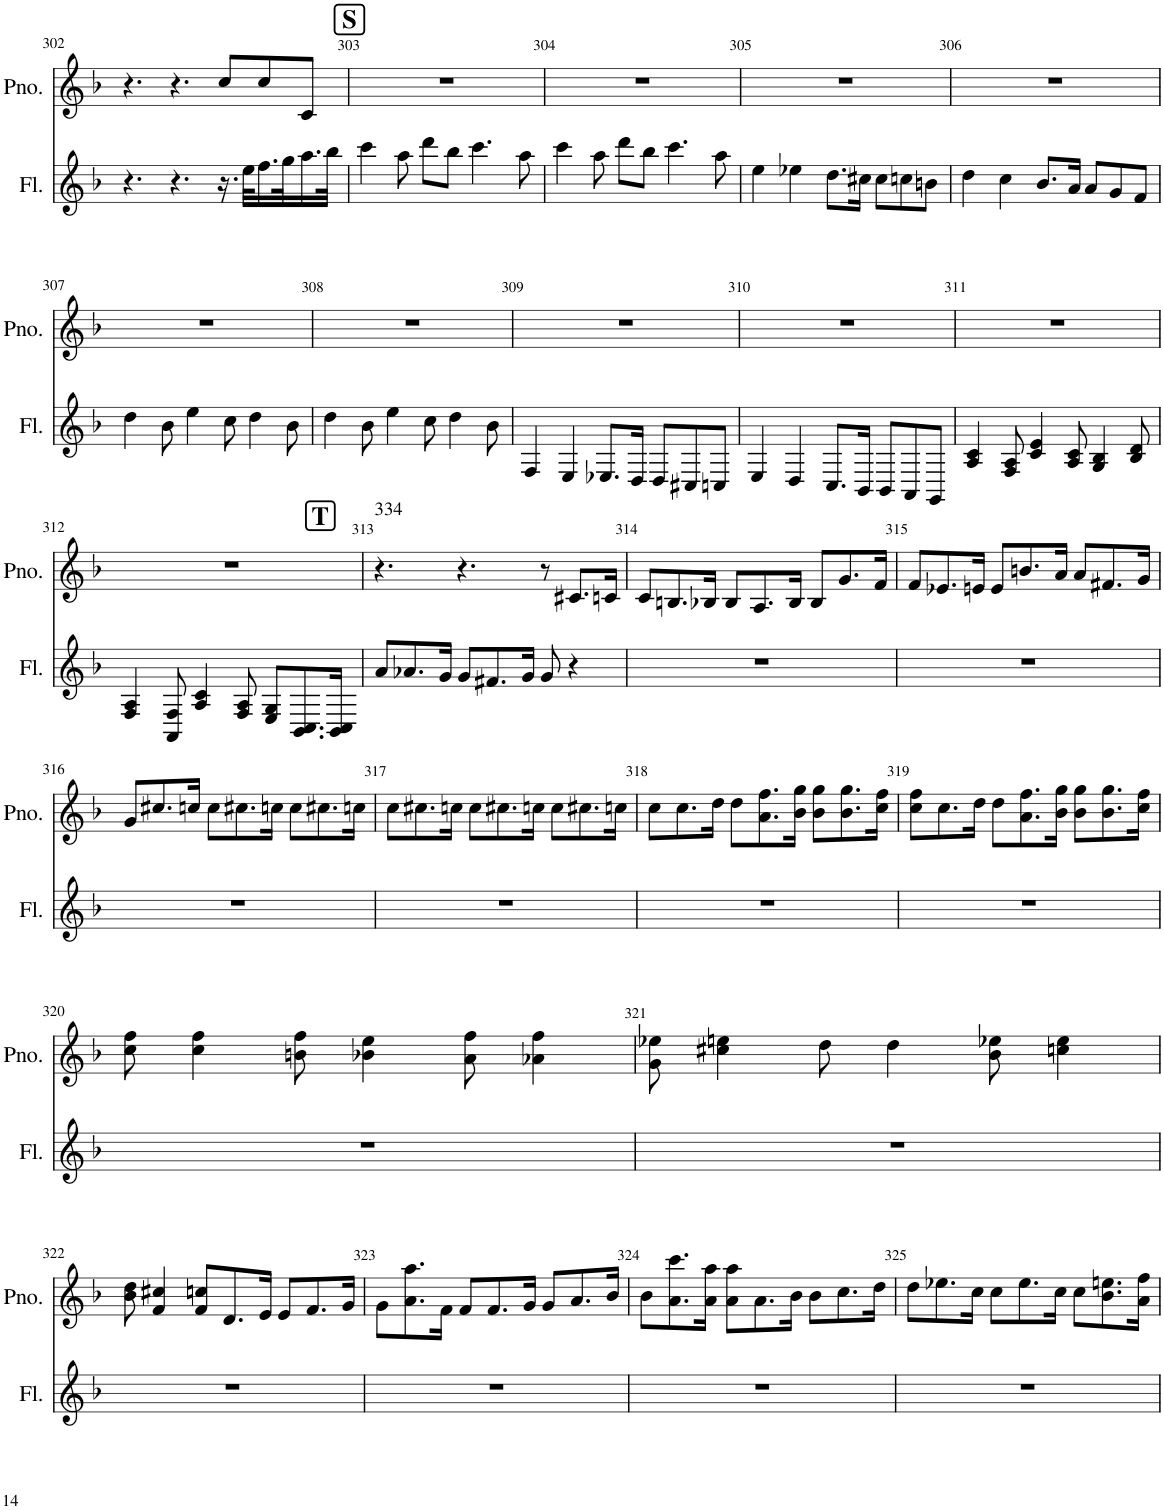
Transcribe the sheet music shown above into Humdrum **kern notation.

**kern	**kern
*part2	*part1
*staff2	*staff1
*I"Flute	*I"Piano
*I'Fl.	*I'Pno.
!!LO:PB:g=z
*clefG2	*clefG2
*k[b-]	*k[b-]
*M9/8	*M9/8
=302	=302
4.r	4.r
4.r	4.r
16.r	8cc/L
32ee\KLL	.
16.ff\	8cc/
32gg\K	.
16.aa\	8c/J
32bb-\JJk	.
!!LO:REH:place=s1:a:B:cj:fs=14:t=S
=303	=303
4ccc\	8%9r
8aa\	.
8ddd\L	.
8bb-\J	.
4.ccc\	.
8aa\	.
=304	=304
4ccc\	8%9r
8aa\	.
8ddd\L	.
8bb-\J	.
4.ccc\	.
8aa\	.
=305	=305
4ee\	8%9r
4ee-X\	.
8.dd\L	.
16cc#X\Jk	.
8cc#\L	.
8ccn\	.
8bn\J	.
=306	=306
4dd\	8%9r
4cc\	.
8.b-/L	.
16a/Jk	.
8a/L	.
8g/	.
8f/J	.
!!LO:LB:g=z
=307	=307
4dd\	8%9r
8b-\	.
4ee\	.
8cc\	.
4dd\	.
8b-\	.
=308	=308
4dd\	8%9r
8b-\	.
4ee\	.
8cc\	.
4dd\	.
8b-\	.
=309	=309
4F/	8%9r
4E/	.
8.E-X/L	.
16D/Jk	.
8D/L	.
8C#X/	.
8Cn/J	.
=310	=310
4E/	8%9r
4D/	.
8.C/L	.
16BB-/Jk	.
8BB-/L	.
8AA/	.
8GG/J	.
=311	=311
4A/ 4c/	8%9r
8F/ 8A/	.
4c/ 4e/	.
8A/ 8c/	.
4G/ 4B-/	.
8B-/ 8d/	.
!!LO:LB:g=z
=312	=312
4F/ 4A/	8%9r
8AA/ 8F/	.
4A/ 4c/	.
8F/ 8A/	.
8E/ 8G/L	.
8.BB-/ 8.C/	.
16BB-/ 16C/Jk	.
!!LO:REH:place=s1:a:B:cj:fs=14:t=T
=313	=313
!	!LO:TX:a:t=334
8a/L	4.r
8.a-X/	.
16g/Jk	.
8g/L	4.r
8.f#X/	.
16g/Jk	.
8g/	8r
4r	8.c#X/L
.	16cn/Jk
=314	=314
8%9r	8c/L
.	8.Bn/
.	16B-X/Jk
.	8B-/L
.	8.A/
.	16B-/Jk
.	8B-/L
.	8.g/
.	16f/Jk
=315	=315
8%9r	8f/L
.	8.e-X/
.	16en/Jk
.	8e/L
.	8.bn/
.	16a/Jk
.	8a/L
.	8.f#X/
.	16g/Jk
!!LO:LB:g=z
=316	=316
8%9r	8g/L
.	8.cc#X/
.	16ccn/Jk
.	8cc\L
.	8.cc#X\
.	16ccn\Jk
.	8cc\L
.	8.cc#X\
.	16ccn\Jk
=317	=317
8%9r	8cc\L
.	8.cc#X\
.	16ccn\Jk
.	8cc\L
.	8.cc#X\
.	16ccn\Jk
.	8cc\L
.	8.cc#X\
.	16ccn\Jk
=318	=318
8%9r	8cc\L
.	8.cc\
.	16dd\Jk
.	8dd\L
.	8.a\ 8.ff\
.	16b-\ 16gg\Jk
.	8b-\ 8gg\L
.	8.b-\ 8.gg\
.	16cc\ 16ff\Jk
=319	=319
8%9r	8cc\ 8ff\L
.	8.cc\
.	16dd\Jk
.	8dd\L
.	8.a\ 8.ff\
.	16b-\ 16gg\Jk
.	8b-\ 8gg\L
.	8.b-\ 8.gg\
.	16cc\ 16ff\Jk
!!LO:LB:g=z
=320	=320
8%9r	8cc\ 8ff\
.	4cc\ 4ff\
.	8bn\ 8ff\
.	4b-X\ 4ee\
.	8a\ 8ff\
.	4a-X\ 4ff\
=321	=321
8%9r	8g\ 8ee-X\
.	4cc#X\ 4een\
.	8dd\
.	4dd\
.	8b-\ 8ee-X\
.	4ccn\ 4ee-\
!!LO:LB:g=z
=322	=322
8%9r	8b-\ 8dd\
.	4f/ 4cc#X/
.	8f/ 8ccn/L
.	8.d/
.	16e/Jk
.	8e/L
.	8.f/
.	16g/Jk
=323	=323
8%9r	8g\L
.	8.a\ 8.aa\
.	16f\Jk
.	8f/L
.	8.f/
.	16g/Jk
.	8g/L
.	8.a/
.	16b-/Jk
=324	=324
8%9r	8b-\L
.	8.a\ 8.ccc\
.	16a\ 16aa\Jk
.	8a\ 8aa\L
.	8.a\
.	16b-\Jk
.	8b-\L
.	8.cc\
.	16dd\Jk
=325	=325
8%9r	8dd\L
.	8.ee-X\
.	16cc\Jk
.	8cc\L
.	8.ee-\
.	16cc\Jk
.	8cc\L
.	8.b-\ 8.een\
.	16a\ 16ff\Jk
=	=
*-	*-
